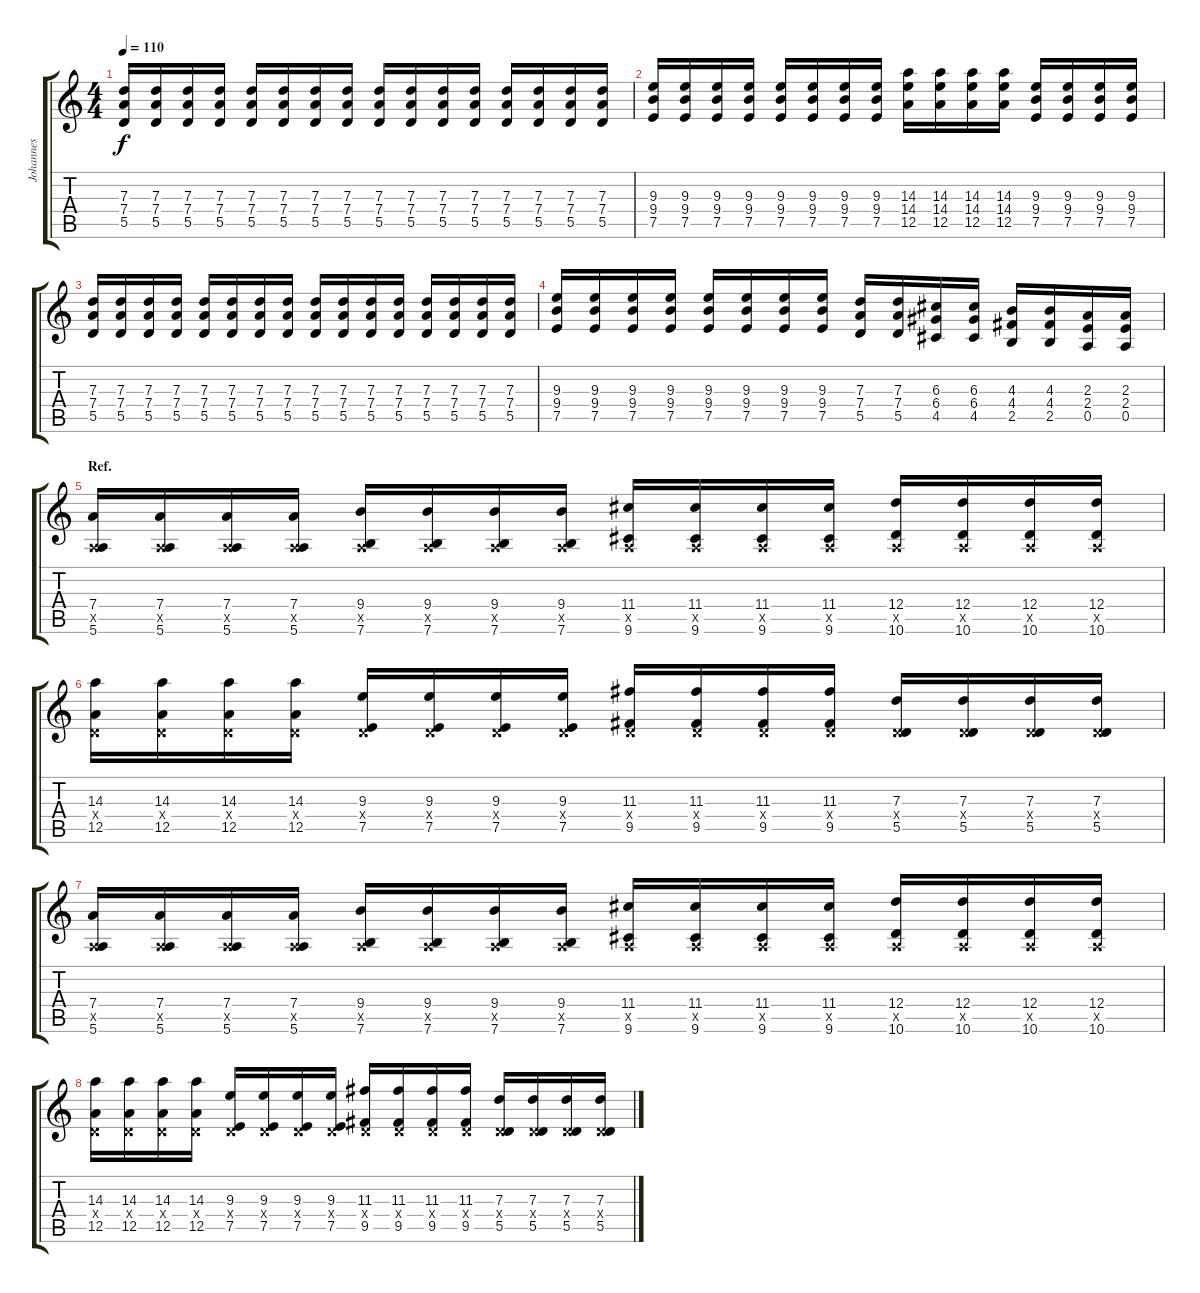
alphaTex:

\track ("Johannes" "Johannes") {instrument acousticguitarnylon}
\staff {score tabs}
\tuning (E4 B3 G3 D3 A2 E2) {hide}
\ts (4 4)
\tempo 110
\clef g2
\ks c
(7.3 7.4 5.5).16{dy f} (7.3 7.4 5.5).16 (7.3 7.4 5.5).16 (7.3 7.4 5.5).16 (7.3 7.4 5.5).16 (7.3 7.4 5.5).16 (7.3 7.4 5.5).16 (7.3 7.4 5.5).16 (7.3 7.4 5.5).16 (7.3 7.4 5.5).16 (7.3 7.4 5.5).16 (7.3 7.4 5.5).16 (7.3 7.4 5.5).16 (7.3 7.4 5.5).16 (7.3 7.4 5.5).16 (7.3 7.4 5.5).16 |
(9.3 9.4 7.5).16 (9.3 9.4 7.5).16 (9.3 9.4 7.5).16 (9.3 9.4 7.5).16 (9.3 9.4 7.5).16 (9.3 9.4 7.5).16 (9.3 9.4 7.5).16 (9.3 9.4 7.5).16 (14.3 14.4 12.5).16 (14.3 14.4 12.5).16 (14.3 14.4 12.5).16 (14.3 14.4 12.5).16 (9.3 9.4 7.5).16 (9.3 9.4 7.5).16 (9.3 9.4 7.5).16 (9.3 9.4 7.5).16 |
(7.3 7.4 5.5).16 (7.3 7.4 5.5).16 (7.3 7.4 5.5).16 (7.3 7.4 5.5).16 (7.3 7.4 5.5).16 (7.3 7.4 5.5).16 (7.3 7.4 5.5).16 (7.3 7.4 5.5).16 (7.3 7.4 5.5).16 (7.3 7.4 5.5).16 (7.3 7.4 5.5).16 (7.3 7.4 5.5).16 (7.3 7.4 5.5).16 (7.3 7.4 5.5).16 (7.3 7.4 5.5).16 (7.3 7.4 5.5).16 |
(9.3 9.4 7.5).16 (9.3 9.4 7.5).16 (9.3 9.4 7.5).16 (9.3 9.4 7.5).16 (9.3 9.4 7.5).16 (9.3 9.4 7.5).16 (9.3 9.4 7.5).16 (9.3 9.4 7.5).16 (7.3 7.4 5.5).16 (7.3 7.4 5.5).16 (6.3 6.4 4.5).16 (6.3 6.4 4.5).16 (4.3 4.4 2.5).16 (4.3 4.4 2.5).16 (2.3 2.4 0.5).16 (2.3 2.4 0.5).16 |
\section ("" "Ref.")
(7.4 0.5{x} 5.6).16 (7.4 0.5{x} 5.6).16 (7.4 0.5{x} 5.6).16 (7.4 0.5{x} 5.6).16 (9.4 0.5{x} 7.6).16 (9.4 0.5{x} 7.6).16 (9.4 0.5{x} 7.6).16 (9.4 0.5{x} 7.6).16 (11.4 0.5{x} 9.6).16 (11.4 0.5{x} 9.6).16 (11.4 0.5{x} 9.6).16 (11.4 0.5{x} 9.6).16 (12.4 0.5{x} 10.6).16 (12.4 0.5{x} 10.6).16 (12.4 0.5{x} 10.6).16 (12.4 0.5{x} 10.6).16 |
(14.3 0.4{x} 12.5).16 (14.3 0.4{x} 12.5).16 (14.3 0.4{x} 12.5).16 (14.3 0.4{x} 12.5).16 (9.3 0.4{x} 7.5).16 (9.3 0.4{x} 7.5).16 (9.3 0.4{x} 7.5).16 (9.3 0.4{x} 7.5).16 (11.3 0.4{x} 9.5).16 (11.3 0.4{x} 9.5).16 (11.3 0.4{x} 9.5).16 (11.3 0.4{x} 9.5).16 (7.3 0.4{x} 5.5).16 (7.3 0.4{x} 5.5).16 (7.3 0.4{x} 5.5).16 (7.3 0.4{x} 5.5).16 |
(7.4 0.5{x} 5.6).16 (7.4 0.5{x} 5.6).16 (7.4 0.5{x} 5.6).16 (7.4 0.5{x} 5.6).16 (9.4 0.5{x} 7.6).16 (9.4 0.5{x} 7.6).16 (9.4 0.5{x} 7.6).16 (9.4 0.5{x} 7.6).16 (11.4 0.5{x} 9.6).16 (11.4 0.5{x} 9.6).16 (11.4 0.5{x} 9.6).16 (11.4 0.5{x} 9.6).16 (12.4 0.5{x} 10.6).16 (12.4 0.5{x} 10.6).16 (12.4 0.5{x} 10.6).16 (12.4 0.5{x} 10.6).16 |
(14.3 0.4{x} 12.5).16 (14.3 0.4{x} 12.5).16 (14.3 0.4{x} 12.5).16 (14.3 0.4{x} 12.5).16 (9.3 0.4{x} 7.5).16 (9.3 0.4{x} 7.5).16 (9.3 0.4{x} 7.5).16 (9.3 0.4{x} 7.5).16 (11.3 0.4{x} 9.5).16 (11.3 0.4{x} 9.5).16 (11.3 0.4{x} 9.5).16 (11.3 0.4{x} 9.5).16 (7.3 0.4{x} 5.5).16 (7.3 0.4{x} 5.5).16 (7.3 0.4{x} 5.5).16 (7.3 0.4{x} 5.5).16
